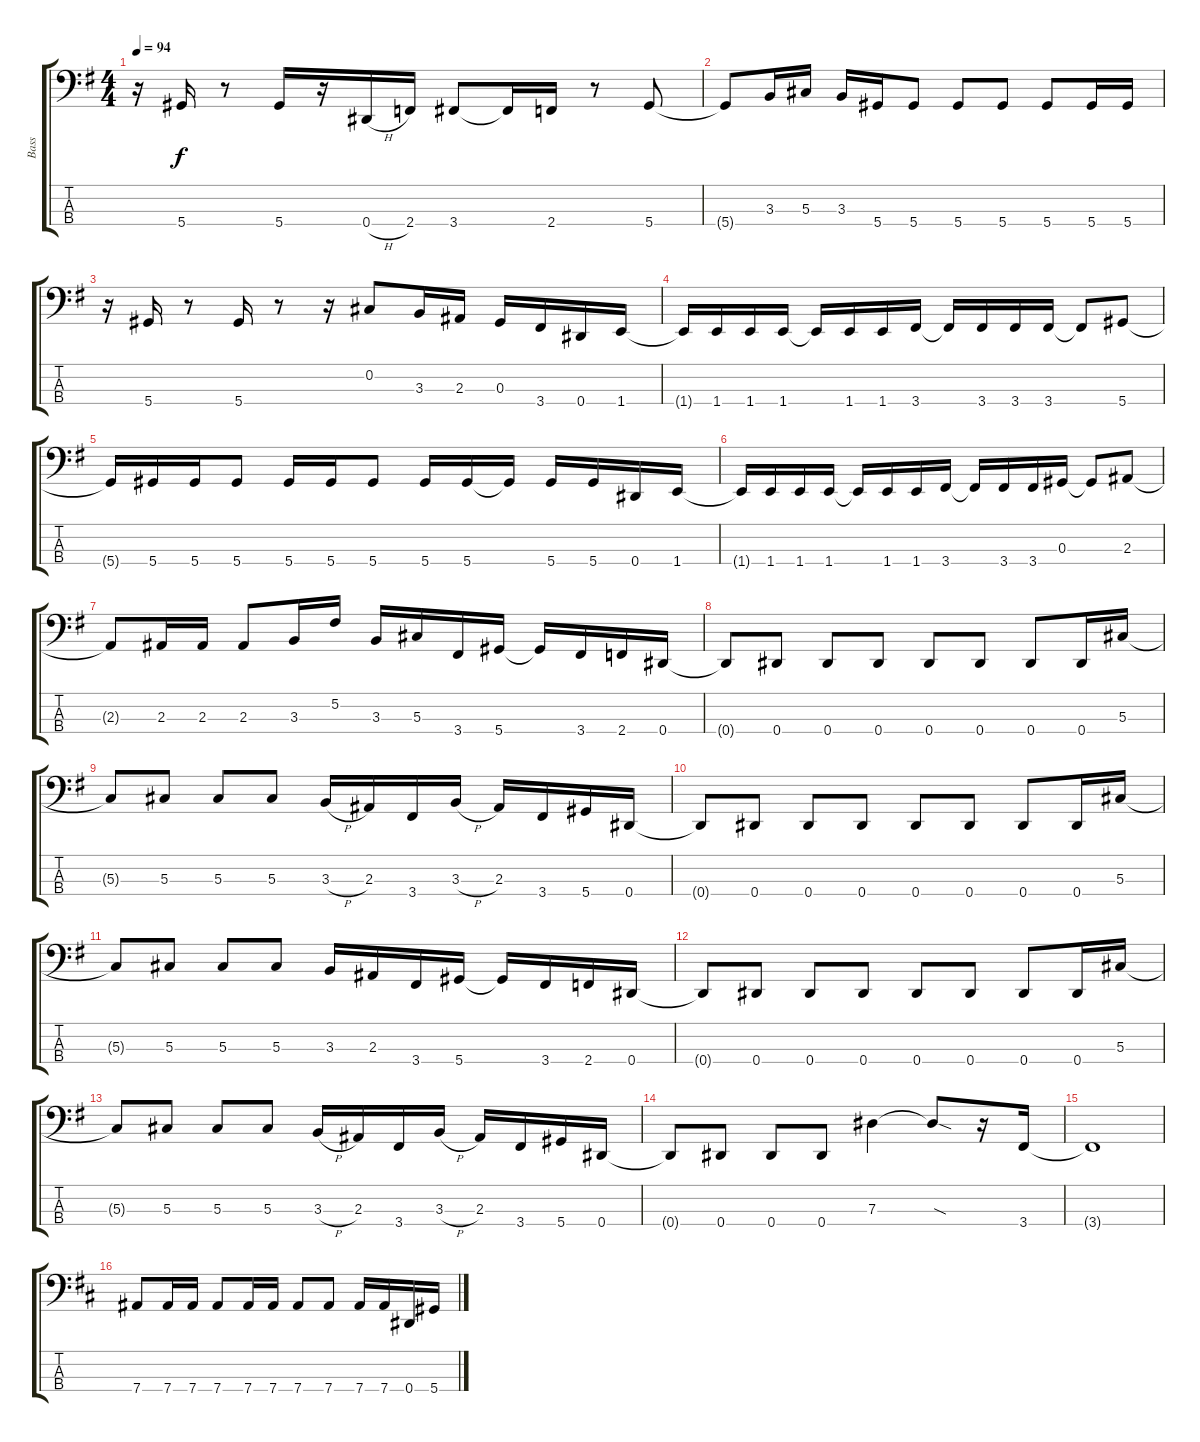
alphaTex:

\track ("Bass" "Bass") {instrument electricbassfinger}
\staff {score tabs}
\tuning (Gb2 Db2 Ab1 Eb1) {hide}
\ts (4 4)
\tempo 94
\clef f4
\ks g
r.16{dy f} 5.4.16 r.8 5.4.16 r.16 0.4{h}.16 2.4.16 3.4.8 3.4{t}.16 2.4.16 r.8 5.4.8 |
5.4{t}.8 3.3.16 5.3.16 3.3.16 5.4.16 5.4.8 5.4.8 5.4.8 5.4.8 5.4.16 5.4.16 |
r.16 5.4.16 r.8 5.4.16 r.8 r.16 0.2.8 3.3.16 2.3.16 0.3.16 3.4.16 0.4.16 1.4.16 |
1.4{t}.16 1.4.16 1.4.16 1.4.16 1.4{t}.16 1.4.16 1.4.16 3.4.16 3.4{t}.16 3.4.16 3.4.16 3.4.16 3.4{t}.8 5.4.8 |
5.4{t}.16 5.4.16 5.4.16 5.4.8 5.4.16 5.4.16 5.4.8 5.4.16 5.4.16 5.4{t}.16 5.4.16 5.4.16 0.4.16 1.4.16 |
1.4{t}.16 1.4.16 1.4.16 1.4.16 1.4{t}.16 1.4.16 1.4.16 3.4.16 3.4{t}.16 3.4.16 3.4.16 0.3.16 0.3{t}.8 2.3.8 |
2.3{t}.8 2.3.16 2.3.16 2.3.8 3.3.16 5.2.16 3.3.16 5.3.16 3.4.16 5.4.16 5.4{t}.16 3.4.16 2.4.16 0.4.16 |
0.4{t}.8 0.4.8 0.4.8 0.4.8 0.4.8 0.4.8 0.4.8 0.4.16 5.3.16 |
5.3{t}.8 5.3.8 5.3.8 5.3.8 3.3{h}.16 2.3.16 3.4.16 3.3{h}.16 2.3.16 3.4.16 5.4.16 0.4.16 |
0.4{t}.8 0.4.8 0.4.8 0.4.8 0.4.8 0.4.8 0.4.8 0.4.16 5.3.16 |
5.3{t}.8 5.3.8 5.3.8 5.3.8 3.3.16 2.3.16 3.4.16 5.4.16 5.4{t}.16 3.4.16 2.4.16 0.4.16 |
0.4{t}.8 0.4.8 0.4.8 0.4.8 0.4.8 0.4.8 0.4.8 0.4.16 5.3.16 |
5.3{t}.8 5.3.8 5.3.8 5.3.8 3.3{h}.16 2.3.16 3.4.16 3.3{h}.16 2.3.16 3.4.16 5.4.16 0.4.16 |
0.4{t}.8 0.4.8 0.4.8 0.4.8 7.3.4 7.3{sod t}.8 r.16 3.4.16 |
3.4{t}.1 |
\ks d
7.4.8 7.4.16 7.4.16 7.4.8 7.4.16 7.4.16 7.4.8 7.4.8 7.4.16 7.4.16 0.4.16 5.4.16
